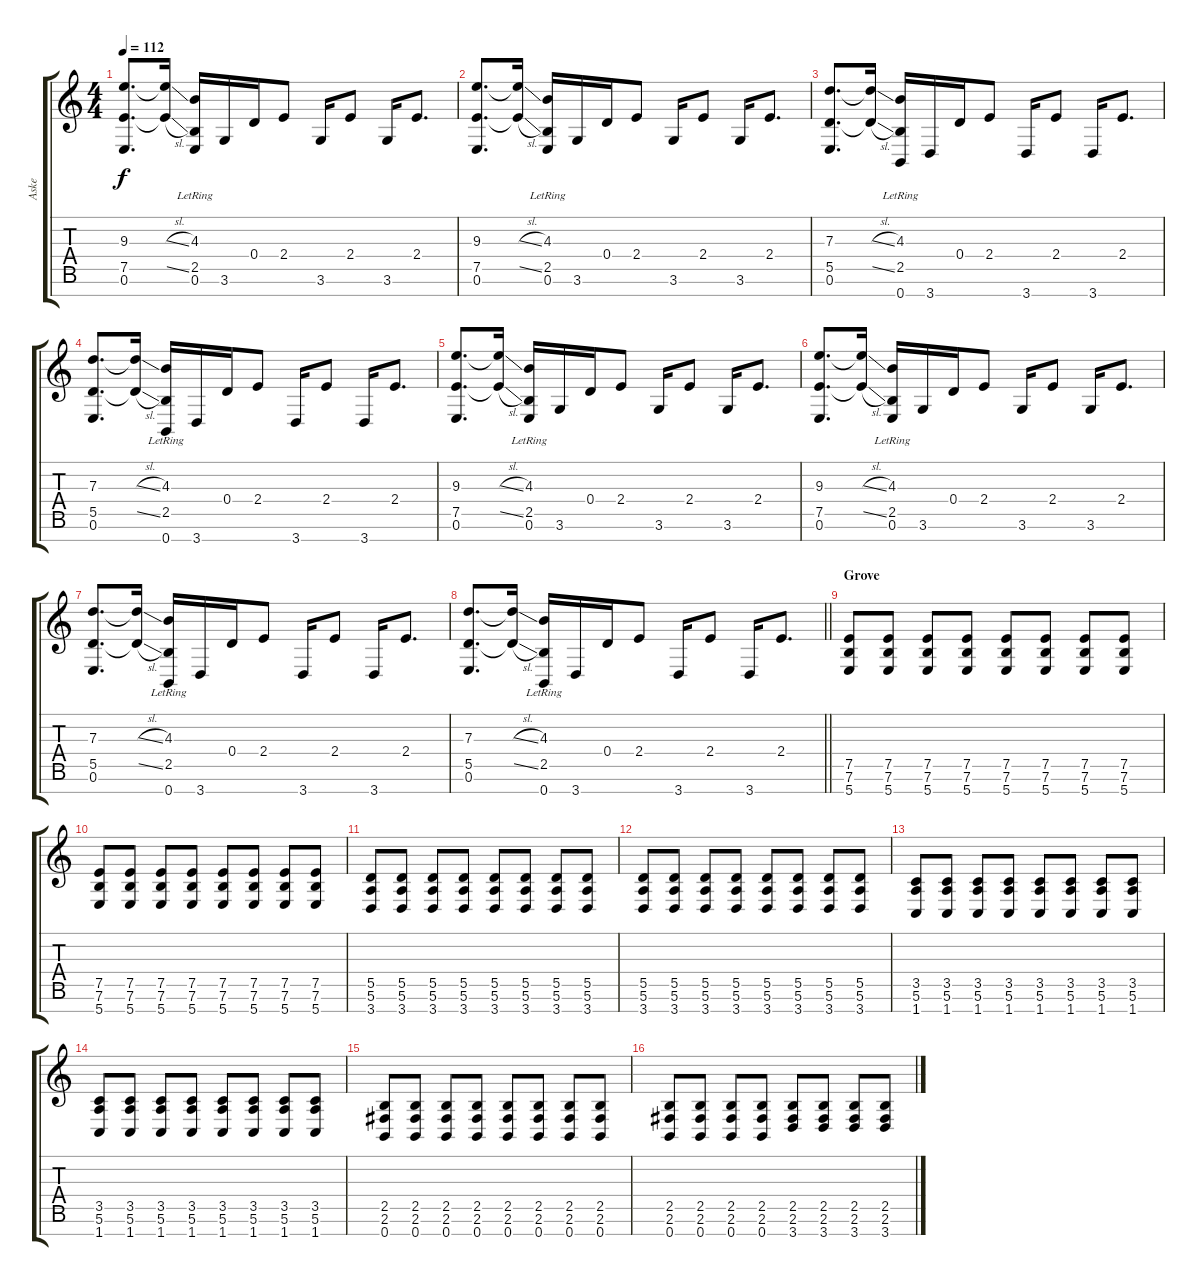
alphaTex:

\track ("Aske" "Aske") {instrument acousticguitarsteel}
\staff {score tabs}
\tuning (E4 B3 G3 D3 A2 E2 B1) {hide}
\ts (4 4)
\tempo 112
\clef g2
\ks c
(9.3 7.5 0.6).8{d dy f} (9.3{sl t} 7.5{sl t}).16 (4.3{lr} 2.5{lr} 0.6).16 3.6.16 0.4.16 2.4.8 3.6.16 2.4.8 3.6.16 2.4.8{d} |
(9.3 7.5 0.6).8{d} (9.3{sl t} 7.5{sl t}).16 (4.3{lr} 2.5{lr} 0.6).16 3.6.16 0.4.16 2.4.8 3.6.16 2.4.8 3.6.16 2.4.8{d} |
(7.3 5.5 0.6).8{d} (7.3{sl t} 5.5{sl t}).16 (4.3{lr} 2.5{lr} 0.7).16 3.7.16 0.4.16 2.4.8 3.7.16 2.4.8 3.7.16 2.4.8{d} |
(7.3 5.5 0.6).8{d} (7.3{sl t} 5.5{sl t}).16 (4.3{lr} 2.5{lr} 0.7).16 3.7.16 0.4.16 2.4.8 3.7.16 2.4.8 3.7.16 2.4.8{d} |
(9.3 7.5 0.6).8{d} (9.3{sl t} 7.5{sl t}).16 (4.3{lr} 2.5{lr} 0.6).16 3.6.16 0.4.16 2.4.8 3.6.16 2.4.8 3.6.16 2.4.8{d} |
(9.3 7.5 0.6).8{d} (9.3{sl t} 7.5{sl t}).16 (4.3{lr} 2.5{lr} 0.6).16 3.6.16 0.4.16 2.4.8 3.6.16 2.4.8 3.6.16 2.4.8{d} |
(7.3 5.5 0.6).8{d} (7.3{sl t} 5.5{sl t}).16 (4.3{lr} 2.5{lr} 0.7).16 3.7.16 0.4.16 2.4.8 3.7.16 2.4.8 3.7.16 2.4.8{d} |
\barLineRight lightlight
(7.3 5.5 0.6).8{d} (7.3{sl t} 5.5{sl t}).16 (4.3{lr} 2.5{lr} 0.7).16 3.7.16 0.4.16 2.4.8 3.7.16 2.4.8 3.7.16 2.4.8{d} |
\section ("" "Grove")
(7.5 7.6 5.7).8 (7.5 7.6 5.7).8 (7.5 7.6 5.7).8 (7.5 7.6 5.7).8 (7.5 7.6 5.7).8 (7.5 7.6 5.7).8 (7.5 7.6 5.7).8 (7.5 7.6 5.7).8 |
(7.5 7.6 5.7).8 (7.5 7.6 5.7).8 (7.5 7.6 5.7).8 (7.5 7.6 5.7).8 (7.5 7.6 5.7).8 (7.5 7.6 5.7).8 (7.5 7.6 5.7).8 (7.5 7.6 5.7).8 |
(5.5 5.6 3.7).8 (5.5 5.6 3.7).8 (5.5 5.6 3.7).8 (5.5 5.6 3.7).8 (5.5 5.6 3.7).8 (5.5 5.6 3.7).8 (5.5 5.6 3.7).8 (5.5 5.6 3.7).8 |
(5.5 5.6 3.7).8 (5.5 5.6 3.7).8 (5.5 5.6 3.7).8 (5.5 5.6 3.7).8 (5.5 5.6 3.7).8 (5.5 5.6 3.7).8 (5.5 5.6 3.7).8 (5.5 5.6 3.7).8 |
(3.5 5.6 1.7).8 (3.5 5.6 1.7).8 (3.5 5.6 1.7).8 (3.5 5.6 1.7).8 (3.5 5.6 1.7).8 (3.5 5.6 1.7).8 (3.5 5.6 1.7).8 (3.5 5.6 1.7).8 |
(3.5 5.6 1.7).8 (3.5 5.6 1.7).8 (3.5 5.6 1.7).8 (3.5 5.6 1.7).8 (3.5 5.6 1.7).8 (3.5 5.6 1.7).8 (3.5 5.6 1.7).8 (3.5 5.6 1.7).8 |
(2.5 2.6 0.7).8 (2.5 2.6 0.7).8 (2.5 2.6 0.7).8 (2.5 2.6 0.7).8 (2.5 2.6 0.7).8 (2.5 2.6 0.7).8 (2.5 2.6 0.7).8 (2.5 2.6 0.7).8 |
(2.5 2.6 0.7).8 (2.5 2.6 0.7).8 (2.5 2.6 0.7).8 (2.5 2.6 0.7).8 (2.5 2.6 3.7).8 (2.5 2.6 3.7).8 (2.5 2.6 3.7).8 (2.5 2.6 3.7).8
